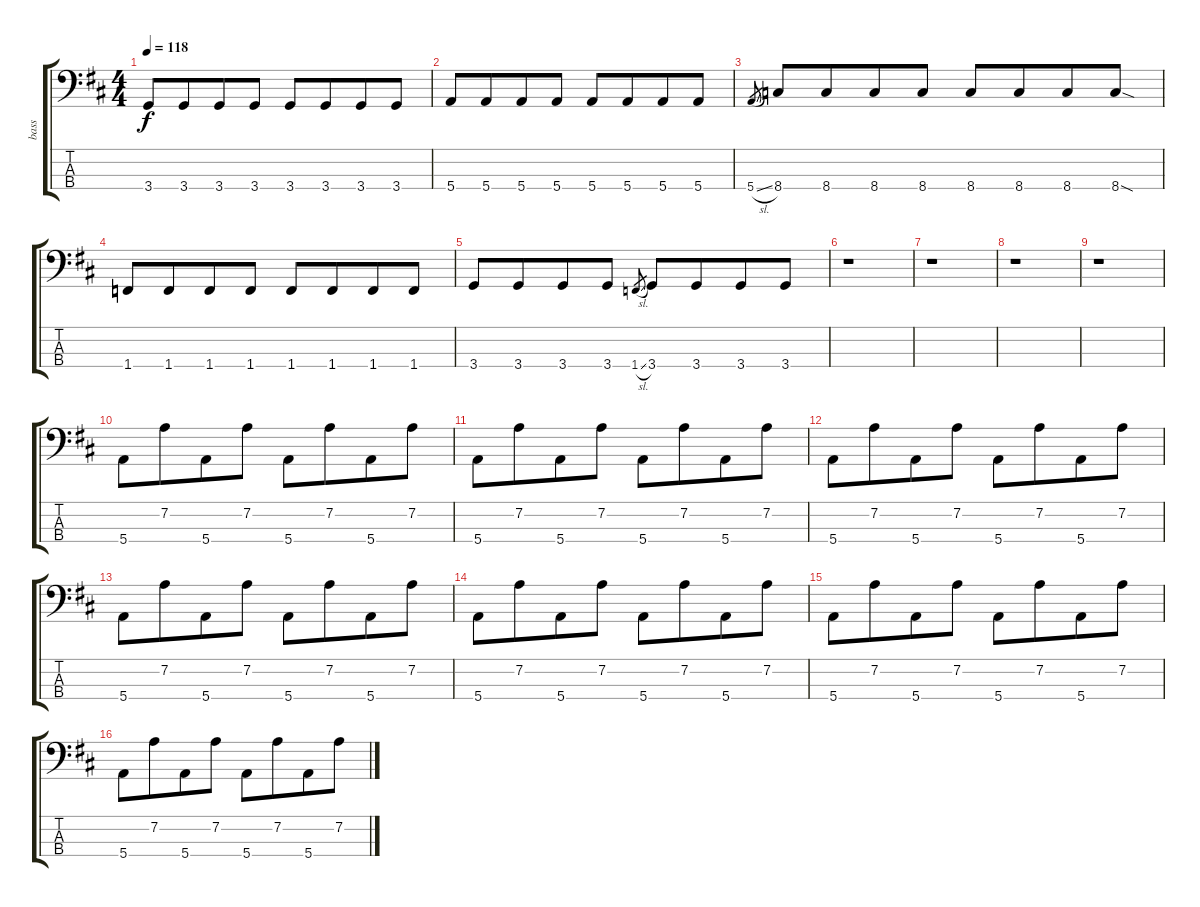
\track ("bass" "bass") {instrument electricbassfinger}
\staff {score tabs}
\tuning (G2 D2 A1 E1) {hide}
\ts (4 4)
\tempo 118
\clef f4
\ks d
3.4.8{dy f} 3.4.8{beam merge} 3.4.8 3.4.8 3.4.8 3.4.8{beam merge} 3.4.8 3.4.8 |
5.4.8 5.4.8{beam merge} 5.4.8 5.4.8 5.4.8 5.4.8{beam merge} 5.4.8 5.4.8 |
5.4{sl}.8{gr beam split} 8.4.8{beam merge} 8.4.8{beam merge} 8.4.8{beam merge} 8.4.8{beam split} 8.4.8{beam merge} 8.4.8{beam merge} 8.4.8 8.4{sod}.8 |
1.4.8 1.4.8{beam merge} 1.4.8 1.4.8 1.4.8 1.4.8{beam merge} 1.4.8 1.4.8 |
3.4.8 3.4.8{beam merge} 3.4.8 3.4.8 1.4{sl}.8{gr} 3.4.8 3.4.8{beam merge} 3.4.8 3.4.8 |
r.1 |
r.1 |
r.1 |
r.1 |
5.4.8 7.2.8{beam merge} 5.4.8 7.2.8 5.4.8 7.2.8{beam merge} 5.4.8 7.2.8 |
5.4.8 7.2.8{beam merge} 5.4.8 7.2.8 5.4.8 7.2.8{beam merge} 5.4.8 7.2.8 |
5.4.8 7.2.8{beam merge} 5.4.8 7.2.8 5.4.8 7.2.8{beam merge} 5.4.8 7.2.8 |
5.4.8 7.2.8{beam merge} 5.4.8 7.2.8 5.4.8 7.2.8{beam merge} 5.4.8 7.2.8 |
5.4.8 7.2.8{beam merge} 5.4.8 7.2.8 5.4.8 7.2.8{beam merge} 5.4.8 7.2.8 |
5.4.8 7.2.8{beam merge} 5.4.8 7.2.8 5.4.8 7.2.8{beam merge} 5.4.8 7.2.8 |
5.4.8 7.2.8{beam merge} 5.4.8 7.2.8 5.4.8 7.2.8{beam merge} 5.4.8 7.2.8
